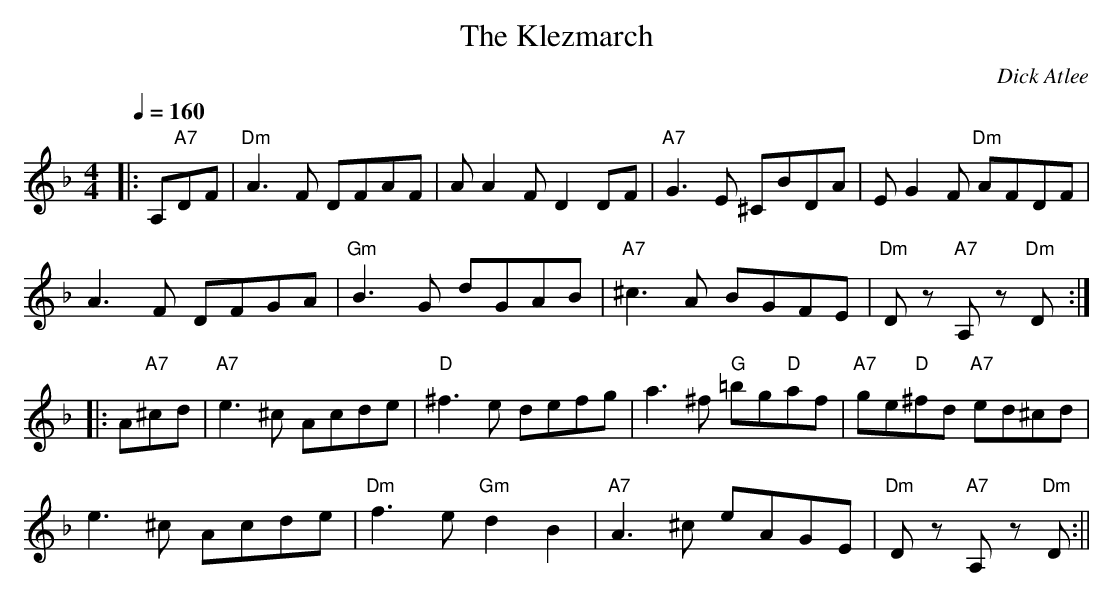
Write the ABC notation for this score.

X:1
T:The Klezmarch
M:4/4
Q:1/4=160
C:Dick Atlee
K:Dm
|: A,"A7"DF |
"Dm" A3 F DFAF | A A2 F D2 DF |
"A7" G3 E ^CBDA | E G2 F "Dm" AFDF | !
A3 F DFGA | "Gm" B3 G dGAB |
"A7" ^c3 A BGFE | "Dm" D z "A7" A, z "Dm" D :| !
|:A"A7"^cd | "A7" e3 ^c Acde | "D" ^f3 e defg |
a3 ^f "G" =bg"D"af | "A7" ge"D"^fd "A7" ed^cd | !
e3 ^c Acde | "Dm" f3 e "Gm" d2 B2 |
"A7" A3 ^c eAGE | "Dm" D z "A7" A, z "Dm" D :||
